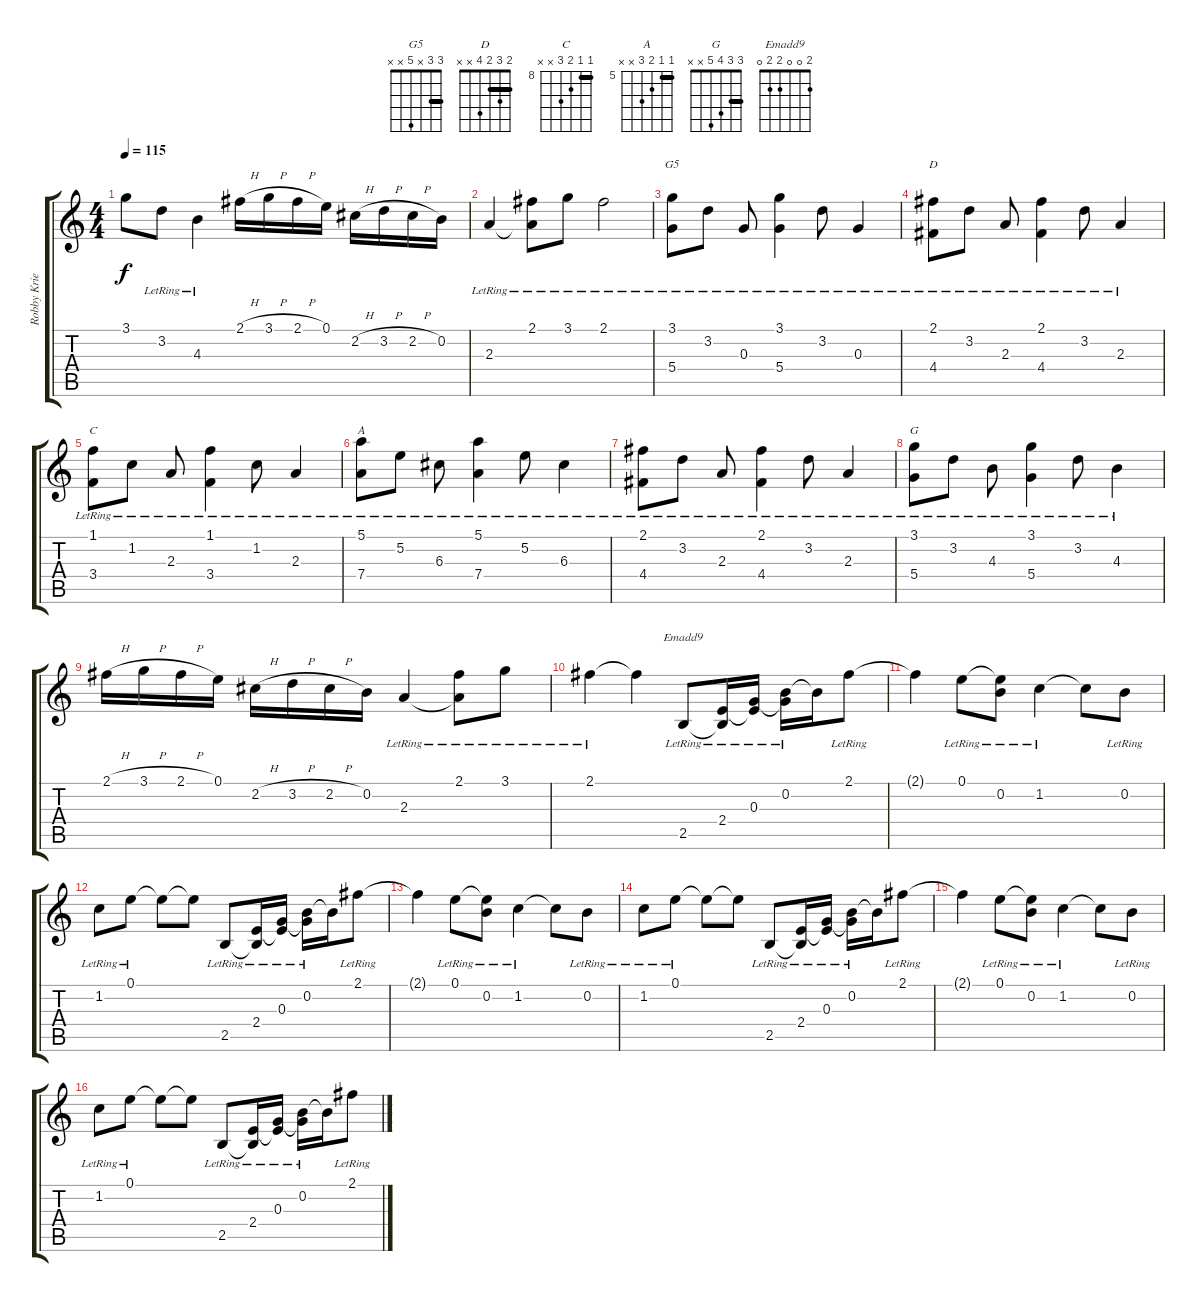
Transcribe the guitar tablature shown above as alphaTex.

\track ("Robby Krieger" "Robby Krie") {instrument electricguitarjazz}
\staff {score tabs}
\tuning (E4 B3 G3 D3 A2 E2) {hide}
\chord ("G5" 3 3 x 5 x x) {barre 3}
\chord ("D" 2 3 2 4 x x) {barre 2}
\chord ("C" 8 8 9 10 x x) {firstfret 8 barre 8}
\chord ("A" 5 5 6 7 x x) {firstfret 5 barre 5}
\chord ("G" 3 3 4 5 x x) {barre 3}
\chord ("Emadd9" 2 0 0 2 2 0)
\ts (4 4)
\tempo 115
\clef g2
\ks c
3.1{t}.8{dy f} 3.2{lr}.8 4.3{lr}.4 2.1{h}.16 3.1{h}.16 2.1{h}.16 0.1.16 2.2{h}.16 3.2{h}.16 2.2{h}.16 0.2.16 |
2.3{lr}.4 (2.1{lr} 2.3{t}).8 3.1{lr}.8 2.1{lr}.2 |
(3.1{lr} 5.4{lr}).8{ch "G5"} 3.2{lr}.8 0.3{lr}.8 (3.1{lr} 5.4{lr}).4 3.2{lr}.8 0.3{lr}.4 |
(2.1{lr} 4.4{lr}).8{ch "D"} 3.2{lr}.8 2.3{lr}.8 (2.1{lr} 4.4{lr}).4 3.2{lr}.8 2.3{lr}.4 |
(1.1{lr} 3.4{lr}).8{ch "C"} 1.2{lr}.8 2.3{lr}.8 (1.1{lr} 3.4{lr}).4 1.2{lr}.8 2.3{lr}.4 |
(5.1{lr} 7.4{lr}).8{ch "A"} 5.2{lr}.8 6.3{lr}.8 (5.1{lr} 7.4{lr}).4 5.2{lr}.8 6.3{lr}.4 |
(2.1{lr} 4.4{lr}).8 3.2{lr}.8 2.3{lr}.8 (2.1{lr} 4.4{lr}).4 3.2{lr}.8 2.3{lr}.4 |
(3.1{lr} 5.4{lr}).8{ch "G"} 3.2{lr}.8 4.3{lr}.8 (3.1{lr} 5.4{lr}).4 3.2{lr}.8 4.3{lr}.4 |
2.1{h}.16 3.1{h}.16 2.1{h}.16 0.1.16 2.2{h}.16 3.2{h}.16 2.2{h}.16 0.2.16 2.3{lr}.4 (2.1{lr} 2.3{t}).8 3.1{lr}.8 |
2.1{lr}.4 2.1{t}.4 2.5{lr}.8{ch "Emadd9"} (2.4{lr} 2.5{t}).16 (0.3{lr} 2.4{t}).16 (0.2{lr} 0.3{t}).16 0.2{t}.16 2.1{lr}.8 |
2.1{t}.4 0.1{lr}.8 (0.1{t} 0.2{lr}).8 1.2{lr}.4 1.2{t}.8 0.2{lr}.8 |
1.2{lr}.8 0.1{lr}.8 0.1{t}.8 0.1{t}.8 2.5{lr}.8 (2.4{lr} 2.5{t}).16 (0.3{lr} 2.4{t}).16 (0.2{lr} 0.3{t}).16 0.2{t}.16 2.1{lr}.8 |
2.1{t}.4 0.1{lr}.8 (0.1{t} 0.2{lr}).8 1.2{lr}.4 1.2{t}.8 0.2{lr}.8 |
1.2{lr}.8 0.1{lr}.8 0.1{t}.8 0.1{t}.8 2.5{lr}.8 (2.4{lr} 2.5{t}).16 (0.3{lr} 2.4{t}).16 (0.2{lr} 0.3{t}).16 0.2{t}.16 2.1{lr}.8 |
2.1{t}.4 0.1{lr}.8 (0.1{t} 0.2{lr}).8 1.2{lr}.4 1.2{t}.8 0.2{lr}.8 |
1.2{lr}.8 0.1{lr}.8 0.1{t}.8 0.1{t}.8 2.5{lr}.8 (2.4{lr} 2.5{t}).16 (0.3{lr} 2.4{t}).16 (0.2{lr} 0.3{t}).16 0.2{t}.16 2.1{lr}.8
